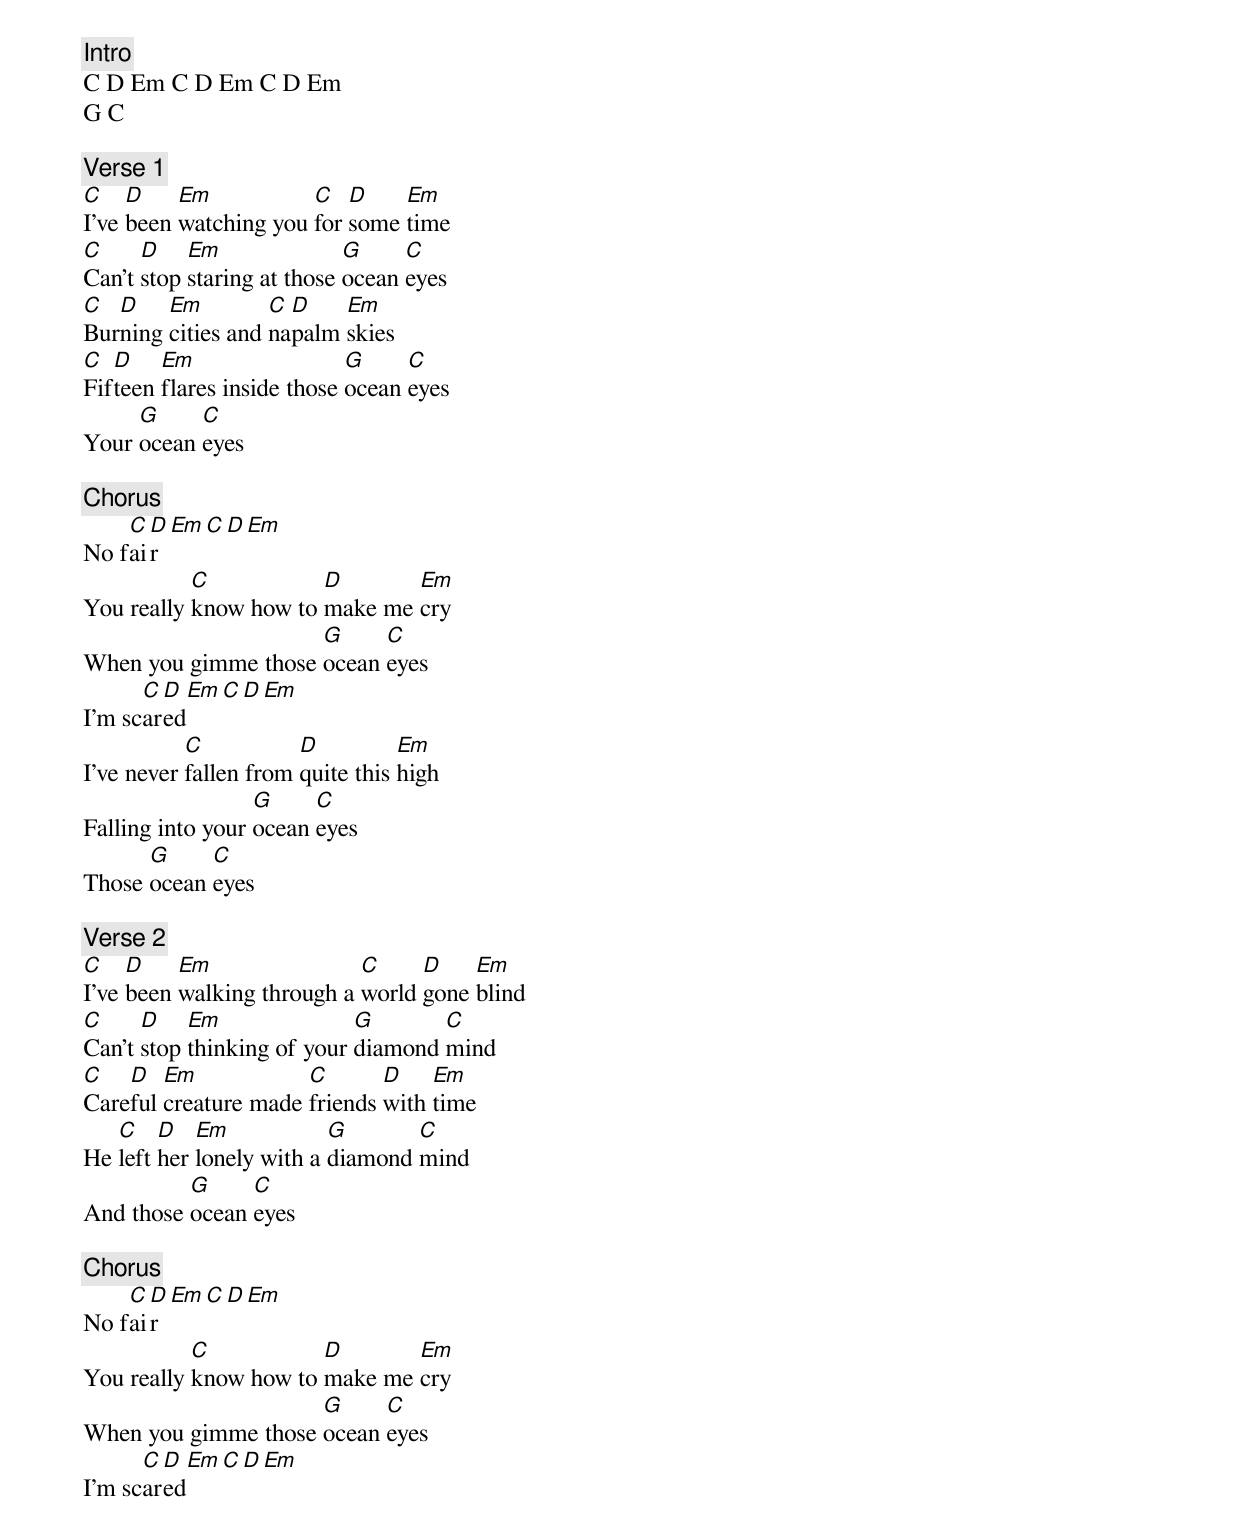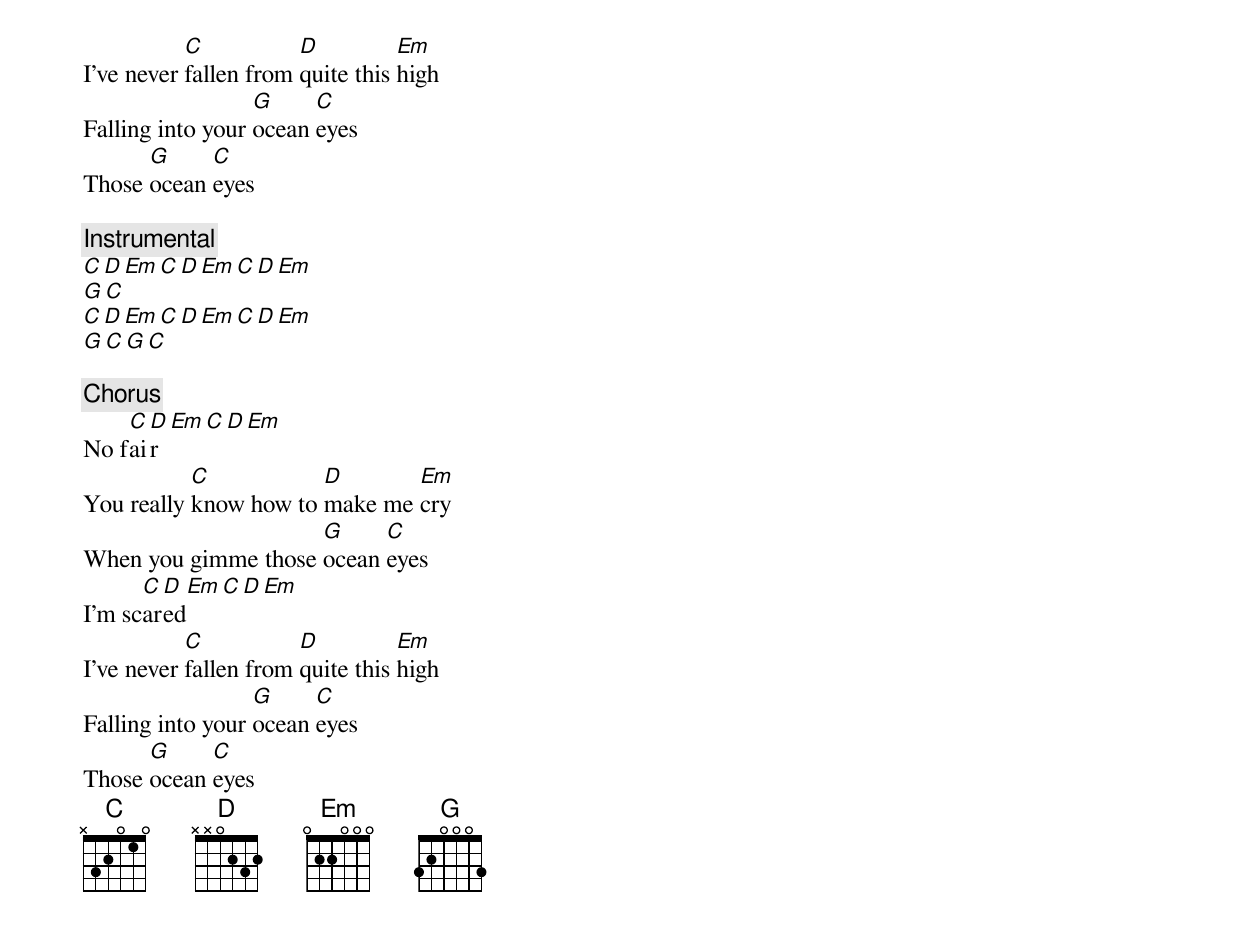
[Intro]
C D Em C D Em C D Em
G C

[Verse 1]
C    D    Em           C   D    Em
I’ve been watching you for some time
C     D    Em               G     C
Can’t stop staring at those ocean eyes
C  D    Em         C D    Em
Burning cities and napalm skies
C  D    Em                  G     C
Fifteen flares inside those ocean eyes
     G     C
Your ocean eyes

[Chorus]
    C D Em  C D Em
No fair
           C           D       Em
You really know how to make me cry
                     G     C
When you gimme those ocean eyes
      C D Em  C D Em
I'm scared
           C           D          Em
I've never fallen from quite this high
                  G     C
Falling into your ocean eyes
      G     C
Those ocean eyes

[Verse 2]
C    D    Em                C     D    Em
I've been walking through a world gone blind
C     D    Em               G       C
Can't stop thinking of your diamond mind
C   D   Em            C       D    Em
Careful creature made friends with time
   C    D   Em            G       C
He left her lonely with a diamond mind
          G     C
And those ocean eyes

[Chorus]
    C D Em  C D Em
No fair
           C           D       Em
You really know how to make me cry
                     G     C
When you gimme those ocean eyes
      C D Em  C D Em
I'm scared
           C           D          Em
I've never fallen from quite this high
                  G     C
Falling into your ocean eyes
      G     C
Those ocean eyes

[Instrumental]
C D Em C D Em C D Em
G C
C D Em C D Em C D Em
G C G C

[Chorus]
    C D Em  C D Em
No fair
           C           D       Em
You really know how to make me cry
                     G     C
When you gimme those ocean eyes
      C D Em  C D Em
I'm scared
           C           D          Em
I've never fallen from quite this high
                  G     C
Falling into your ocean eyes
      G     C
Those ocean eyes
